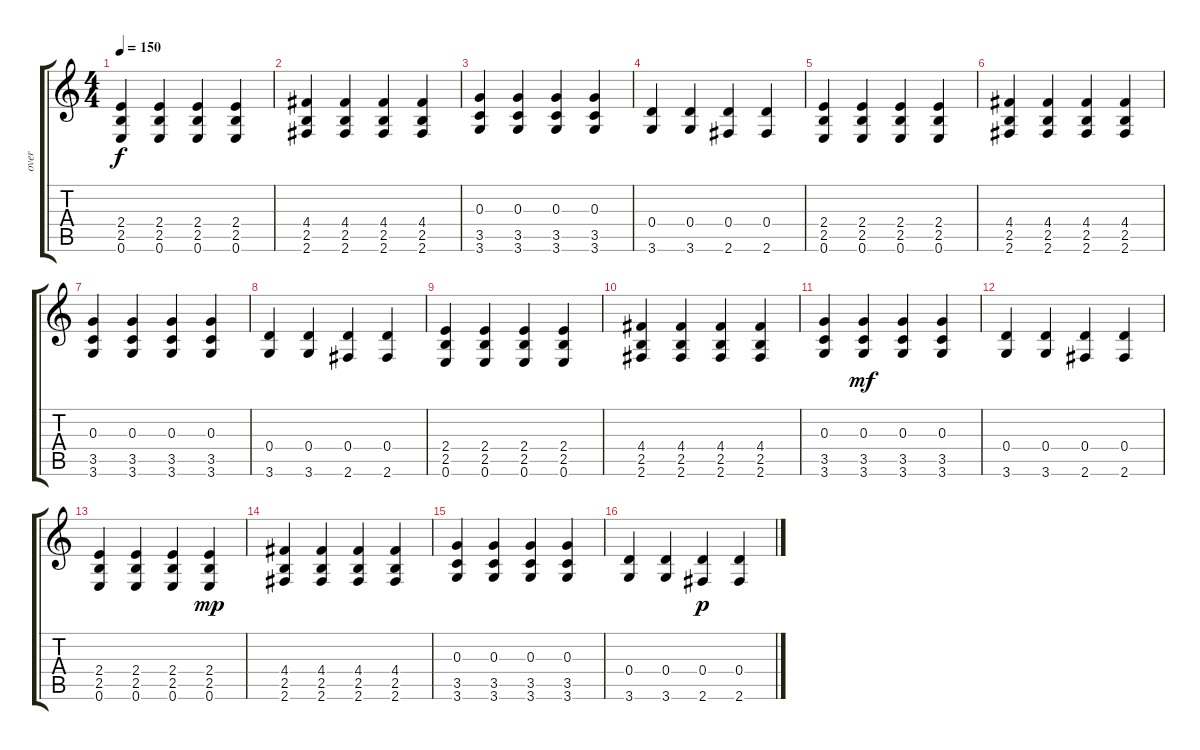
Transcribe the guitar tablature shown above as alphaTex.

\track ("over" "over") {instrument overdrivenguitar}
\staff {score tabs}
\tuning (E4 B3 G3 D3 A2 E2) {hide}
\ts (4 4)
\tempo 150
\clef g2
\ks c
(2.4 2.5 0.6).4{dy f} (2.4 2.5 0.6).4 (2.4 2.5 0.6).4 (2.4 2.5 0.6).4 |
(4.4 2.5 2.6).4 (4.4 2.5 2.6).4 (4.4 2.5 2.6).4 (4.4 2.5 2.6).4 |
(0.3 3.5 3.6).4 (0.3 3.5 3.6).4 (0.3 3.5 3.6).4 (0.3 3.5 3.6).4 |
(0.4 3.6).4 (0.4 3.6).4 (0.4 2.6).4 (0.4 2.6).4 |
(2.4 2.5 0.6).4 (2.4 2.5 0.6).4 (2.4 2.5 0.6).4 (2.4 2.5 0.6).4 |
(4.4 2.5 2.6).4 (4.4 2.5 2.6).4 (4.4 2.5 2.6).4 (4.4 2.5 2.6).4 |
(0.3 3.5 3.6).4 (0.3 3.5 3.6).4 (0.3 3.5 3.6).4 (0.3 3.5 3.6).4 |
(0.4 3.6).4 (0.4 3.6).4 (0.4 2.6).4 (0.4 2.6).4 |
(2.4 2.5 0.6).4 (2.4 2.5 0.6).4 (2.4 2.5 0.6).4 (2.4 2.5 0.6).4 |
(4.4 2.5 2.6).4 (4.4 2.5 2.6).4 (4.4 2.5 2.6).4 (4.4 2.5 2.6).4 |
(0.3 3.5 3.6).4 (0.3 3.5 3.6).4{dy mf} (0.3 3.5 3.6).4 (0.3 3.5 3.6).4 |
(0.4 3.6).4 (0.4 3.6).4 (0.4 2.6).4 (0.4 2.6).4 |
(2.4 2.5 0.6).4 (2.4 2.5 0.6).4 (2.4 2.5 0.6).4 (2.4 2.5 0.6).4{dy mp} |
(4.4 2.5 2.6).4 (4.4 2.5 2.6).4 (4.4 2.5 2.6).4 (4.4 2.5 2.6).4 |
(0.3 3.5 3.6).4 (0.3 3.5 3.6).4 (0.3 3.5 3.6).4 (0.3 3.5 3.6).4 |
(0.4 3.6).4 (0.4 3.6).4 (0.4 2.6).4{dy p} (0.4 2.6).4
